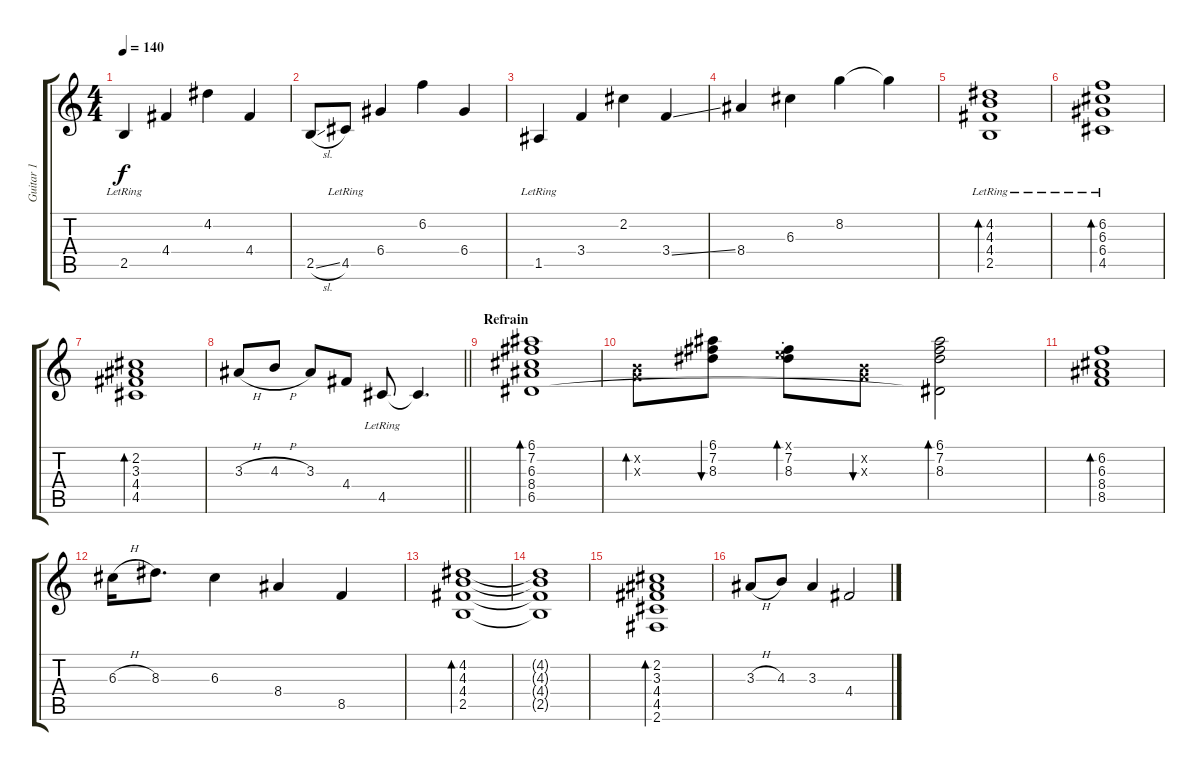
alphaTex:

\track ("Guitar 1" "Guitar 1") {instrument electricguitarclean}
\staff {score tabs}
\tuning (E4 B3 G3 D3 A2 E2) {hide}
\ts (4 4)
\tempo 140
\clef g2
\ks c
2.5{lr}.4{dy f} 4.4.4 4.2.4 4.4.4 |
2.5{sl}.8 4.5{lr}.8 6.4.4 6.2.4 6.4.4 |
1.5{lr}.4 3.4.4 2.2.4 3.4{ss}.4 |
8.4.4 6.3.4 8.2.4 8.2{t}.4 |
(4.2 4.3{lr} 4.4{lr} 2.5{lr}).1{bd 240} |
(6.2 6.3{lr} 6.4{lr} 4.5{lr}).1{bd 240} |
(2.2 3.3 4.4 4.5).1{bd 240} |
\barLineRight lightlight
3.3{h}.8 4.3{h}.8 3.3.8 4.4.8 4.5{lr}.8 4.5{t}.4{d} |
\section ("" "Refrain")
(6.1 7.2 6.3 8.4 6.5).1{bd 240} |
(0.2{x} 0.3{x}).8{bd 60} (6.1 7.2 8.3).8{bu 60} (0.1{x} 7.2{st} 8.3{st}).8{bd 60} (0.2{x} 0.3{x}).8{bu 60} (6.1 7.2 8.3 6.5{t}).2{bd 60} |
(6.2 6.3 8.4 8.5).1{bd 240} |
6.3{h}.16 8.3.8{d} 6.3.4 8.4.4 8.5.4 |
(4.2 4.3 4.4 2.5).1{bd 240} |
(4.2{t} 4.3{t} 4.4{t} 2.5{t}).1 |
(2.2 3.3 4.4 4.5 2.6).1{bd 240} |
3.3{h}.8 4.3.8 3.3.4 4.4.2
